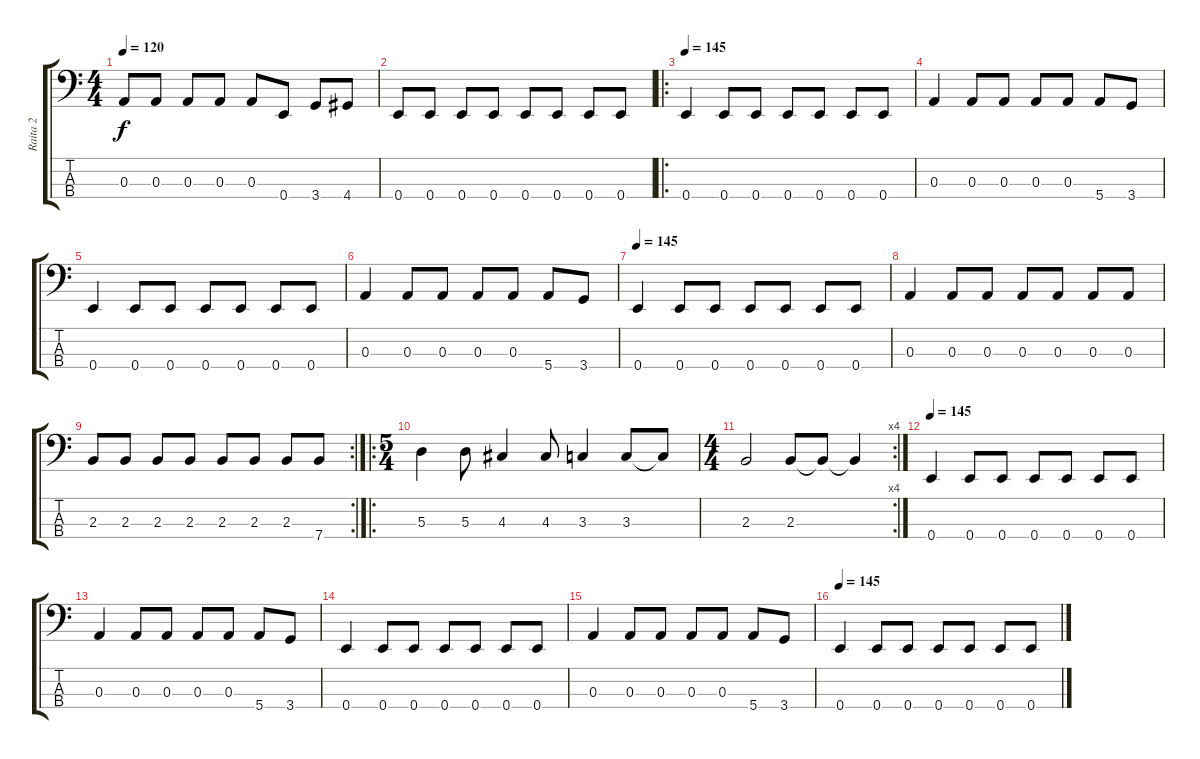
\track ("Raita 2" "Raita 2") {instrument electricbasspick}
\staff {score tabs}
\tuning (G2 D2 A1 E1) {hide}
\ts (4 4)
\tempo 120
\clef f4
\ks c
0.3.8{dy f} 0.3.8 0.3.8 0.3.8 0.3.8 0.4.8 3.4.8 4.4.8 |
0.4.8 0.4.8 0.4.8 0.4.8 0.4.8 0.4.8 0.4.8 0.4.8 |
\ro
\tempo 145
0.4.4 0.4.8 0.4.8 0.4.8 0.4.8 0.4.8 0.4.8 |
0.3.4 0.3.8 0.3.8 0.3.8 0.3.8 5.4.8 3.4.8 |
0.4.4 0.4.8 0.4.8 0.4.8 0.4.8 0.4.8 0.4.8 |
0.3.4 0.3.8 0.3.8 0.3.8 0.3.8 5.4.8 3.4.8 |
\tempo 145
0.4.4 0.4.8 0.4.8 0.4.8 0.4.8 0.4.8 0.4.8 |
0.3.4 0.3.8 0.3.8 0.3.8 0.3.8 0.3.8 0.3.8 |
\rc 2
2.3.8 2.3.8 2.3.8 2.3.8 2.3.8 2.3.8 2.3.8 7.4.8 |
\ro
\ts (5 4)
5.3.4 5.3.8 4.3.4 4.3.8 3.3.4 3.3.8 3.3{t}.8 |
\rc 4
\ts (4 4)
2.3.2 2.3.8 2.3{t}.8 2.3{t}.4 |
\tempo 145
0.4.4 0.4.8 0.4.8 0.4.8 0.4.8 0.4.8 0.4.8 |
0.3.4 0.3.8 0.3.8 0.3.8 0.3.8 5.4.8 3.4.8 |
0.4.4 0.4.8 0.4.8 0.4.8 0.4.8 0.4.8 0.4.8 |
0.3.4 0.3.8 0.3.8 0.3.8 0.3.8 5.4.8 3.4.8 |
\tempo 145
0.4.4 0.4.8 0.4.8 0.4.8 0.4.8 0.4.8 0.4.8
